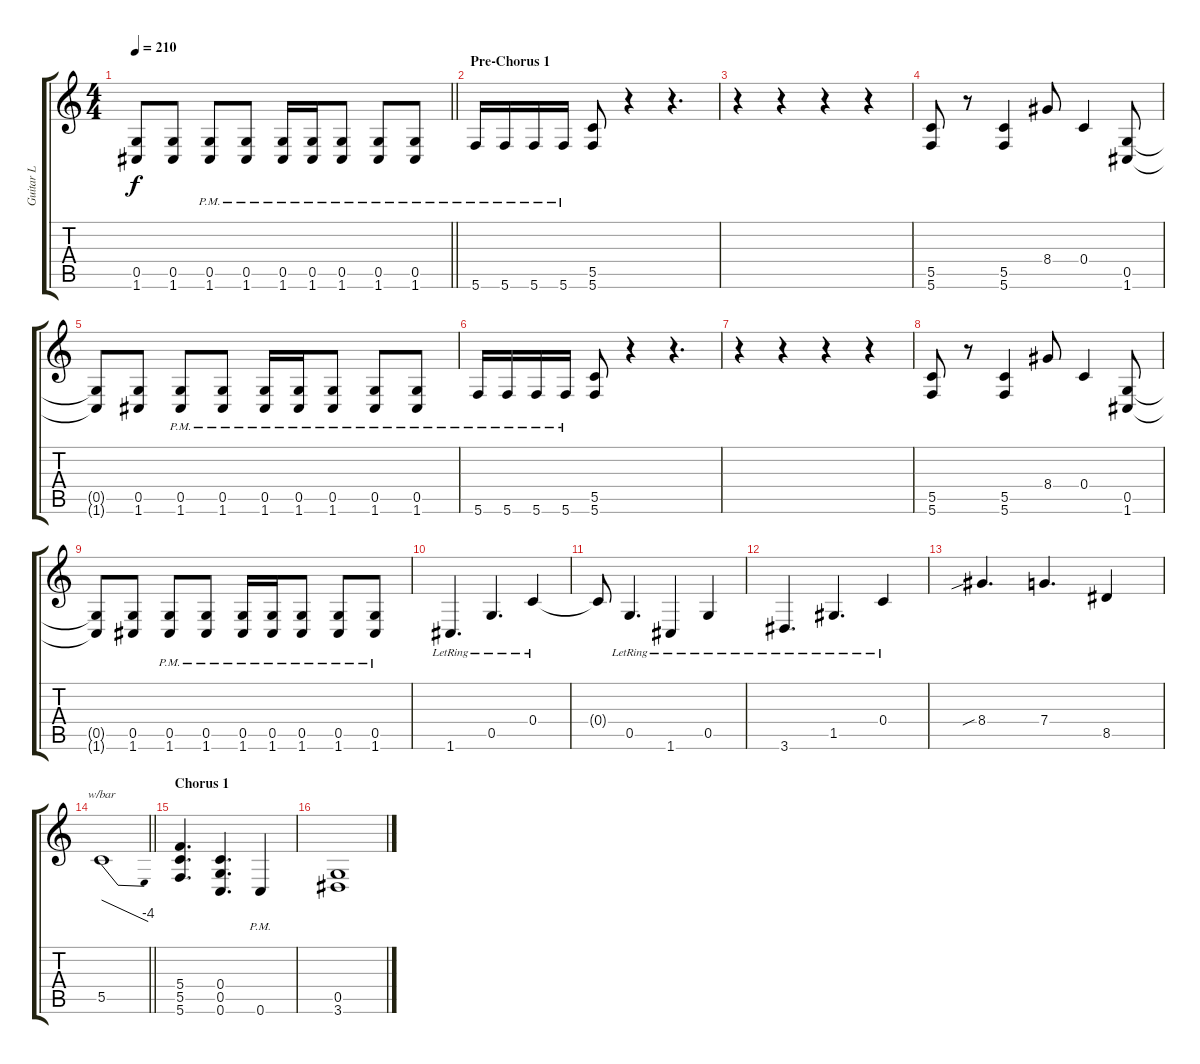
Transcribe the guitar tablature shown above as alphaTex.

\track ("Guitar L" "Guitar L") {instrument distortionguitar}
\staff {score tabs}
\tuning (D4 A3 F3 C3 G2 C2) {hide}
\ts (4 4)
\tempo 210
\clef g2
\barLineRight lightlight
\ks c
(0.5{t} 1.6{t}).8{dy f} (0.5 1.6).8 (0.5{pm} 1.6{pm}).8 (0.5{pm} 1.6{pm}).8 (0.5{pm} 1.6{pm}).16 (0.5{pm} 1.6{pm}).16 (0.5{pm} 1.6{pm}).8 (0.5{pm} 1.6{pm}).8 (0.5{pm} 1.6{pm}).8 |
\section ("" "Pre-Chorus 1")
5.6{pm}.16 5.6{pm}.16 5.6{pm}.16 5.6{pm}.16 (5.5 5.6).8 r.4 r.4{d} |
r.4 r.4 r.4 r.4 |
(5.5 5.6).8 r.8 (5.5 5.6).4 8.4.8 0.4.4 (0.5 1.6).8 |
(0.5{t} 1.6{t}).8 (0.5 1.6).8 (0.5{pm} 1.6{pm}).8 (0.5{pm} 1.6{pm}).8 (0.5{pm} 1.6{pm}).16 (0.5{pm} 1.6{pm}).16 (0.5{pm} 1.6{pm}).8 (0.5{pm} 1.6{pm}).8 (0.5{pm} 1.6{pm}).8 |
5.6{pm}.16 5.6{pm}.16 5.6{pm}.16 5.6{pm}.16 (5.5 5.6).8 r.4 r.4{d} |
r.4 r.4 r.4 r.4 |
(5.5 5.6).8 r.8 (5.5 5.6).4 8.4.8 0.4.4 (0.5 1.6).8 |
(0.5{t} 1.6{t}).8 (0.5 1.6).8 (0.5{pm} 1.6{pm}).8 (0.5{pm} 1.6{pm}).8 (0.5{pm} 1.6{pm}).16 (0.5{pm} 1.6{pm}).16 (0.5{pm} 1.6{pm}).8 (0.5{pm} 1.6{pm}).8 (0.5{pm} 1.6{pm}).8 |
1.6{lr}.4{d} 0.5{lr}.4{d} 0.4{lr}.4 |
0.4{t}.8 0.5{lr}.4{d} 1.6{lr}.4 0.5{lr}.4 |
3.6{lr}.4{d} 1.5{lr}.4{d} 0.4{lr}.4 |
8.4{sib}.4{d} 7.4.4{d} 8.5.4 |
\barLineRight lightlight
5.5.1{tbe (dive default 0 0 60 -16)} |
\section ("" "Chorus 1")
(5.4 5.5 5.6).4{d} (0.4 0.5 0.6).4{d} 0.6{pm}.4 |
(0.5 3.6).1
